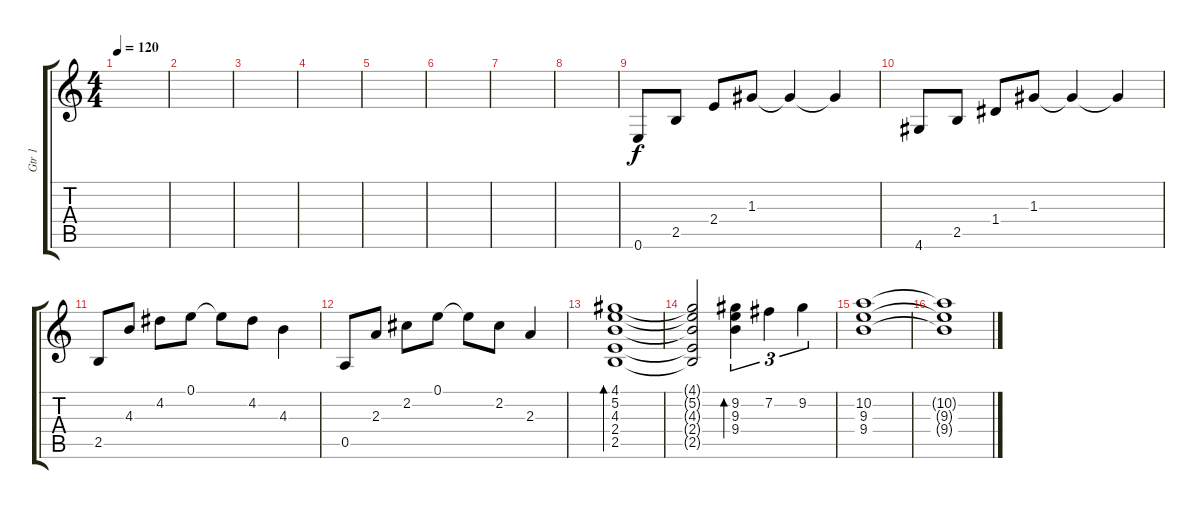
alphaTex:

\track ("Gtr 1" "Gtr 1") {instrument electricguitarclean}
\staff {score tabs}
\tuning (E4 B3 G3 D3 A2 E2) {hide}
\ts (4 4)
\tempo 120
\clef g2
\ks c
|
|
|
|
|
|
|
|
0.6.8 2.5.8 2.4.8 1.3.8 1.3{t}.4 1.3{t}.4 |
4.6.8 2.5.8 1.4.8 1.3.8 1.3{t}.4 1.3{t}.4 |
2.5.8 4.3.8 4.2.8 0.1.8 0.1{t}.8 4.2.8 4.3.4 |
0.5.8 2.3.8 2.2.8 0.1.8 0.1{t}.8 2.2.8 2.3.4 |
(4.1 5.2 4.3 2.4 2.5).1{bd 120} |
(4.1{t} 5.2{t} 4.3{t} 2.4{t} 2.5{t}).2 (9.2 9.3 9.4).4{tu (3 2) bd 120} 7.2.4{tu (3 2)} 9.2.4{tu (3 2)} |
(10.2 9.3 9.4).1 |
(10.2{t} 9.3{t} 9.4{t}).1
